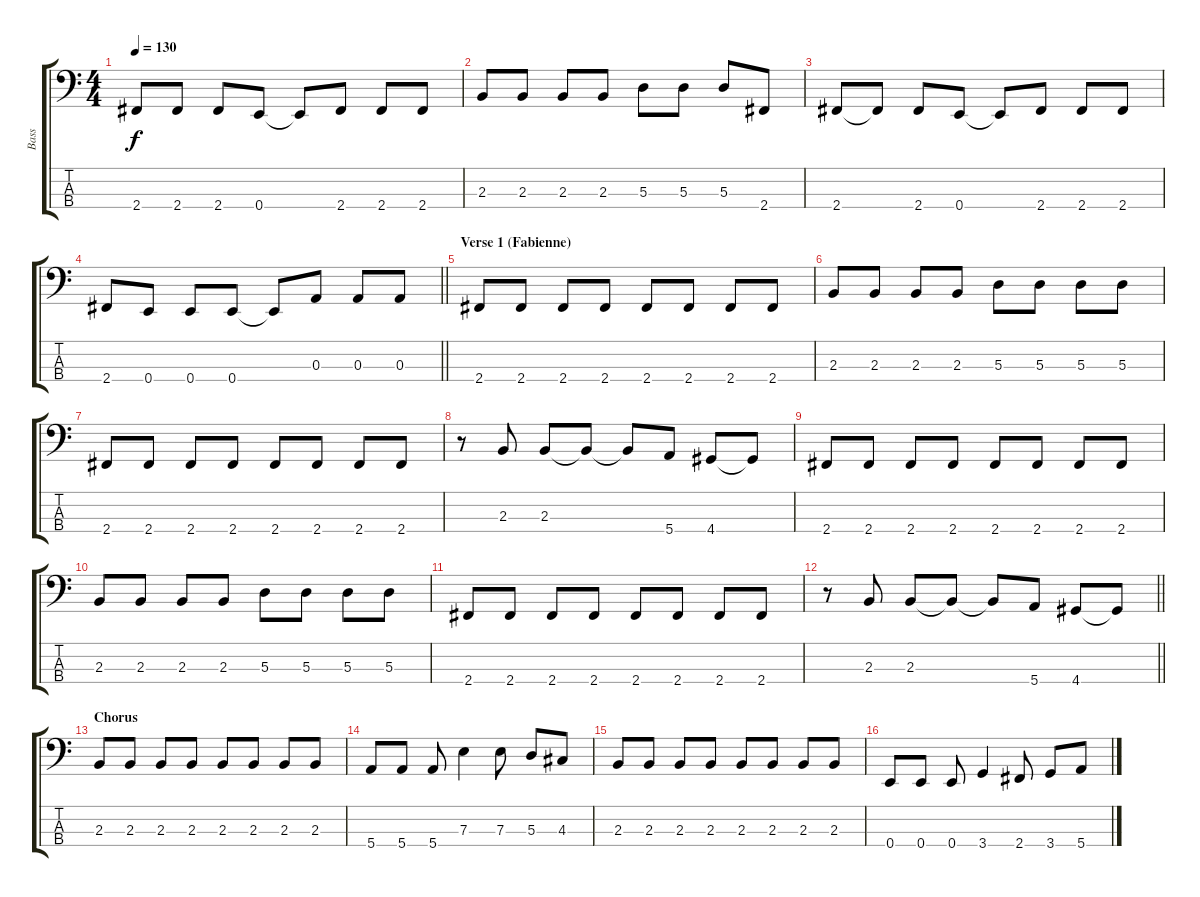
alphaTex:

\track ("Bass" "Bass") {instrument electricbassfinger}
\staff {score tabs}
\tuning (G2 D2 A1 E1) {hide}
\ts (4 4)
\tempo 130
\clef f4
\ks c
2.4.8{dy f} 2.4.8 2.4.8 0.4.8 0.4{t}.8 2.4.8 2.4.8 2.4.8 |
2.3.8 2.3.8 2.3.8 2.3.8 5.3.8 5.3.8 5.3.8 2.4.8 |
2.4.8 2.4{t}.8 2.4.8 0.4.8 0.4{t}.8 2.4.8 2.4.8 2.4.8 |
\barLineRight lightlight
2.4.8 0.4.8 0.4.8 0.4.8 0.4{t}.8 0.3.8 0.3.8 0.3.8 |
\section ("" "Verse 1 (Fabienne)")
2.4.8 2.4.8 2.4.8 2.4.8 2.4.8 2.4.8 2.4.8 2.4.8 |
2.3.8 2.3.8 2.3.8 2.3.8 5.3.8 5.3.8 5.3.8 5.3.8 |
2.4.8 2.4.8 2.4.8 2.4.8 2.4.8 2.4.8 2.4.8 2.4.8 |
r.8 2.3.8 2.3.8 2.3{t}.8 2.3{t}.8 5.4.8 4.4.8 4.4{t}.8 |
2.4.8 2.4.8 2.4.8 2.4.8 2.4.8 2.4.8 2.4.8 2.4.8 |
2.3.8 2.3.8 2.3.8 2.3.8 5.3.8 5.3.8 5.3.8 5.3.8 |
2.4.8 2.4.8 2.4.8 2.4.8 2.4.8 2.4.8 2.4.8 2.4.8 |
\barLineRight lightlight
r.8 2.3.8 2.3.8 2.3{t}.8 2.3{t}.8 5.4.8 4.4.8 4.4{t}.8 |
\section ("" "Chorus ")
2.3.8 2.3.8 2.3.8 2.3.8 2.3.8 2.3.8 2.3.8 2.3.8 |
5.4.8 5.4.8 5.4.8 7.3.4 7.3.8 5.3.8 4.3.8 |
2.3.8 2.3.8 2.3.8 2.3.8 2.3.8 2.3.8 2.3.8 2.3.8 |
0.4.8 0.4.8 0.4.8 3.4.4 2.4.8 3.4.8 5.4.8
